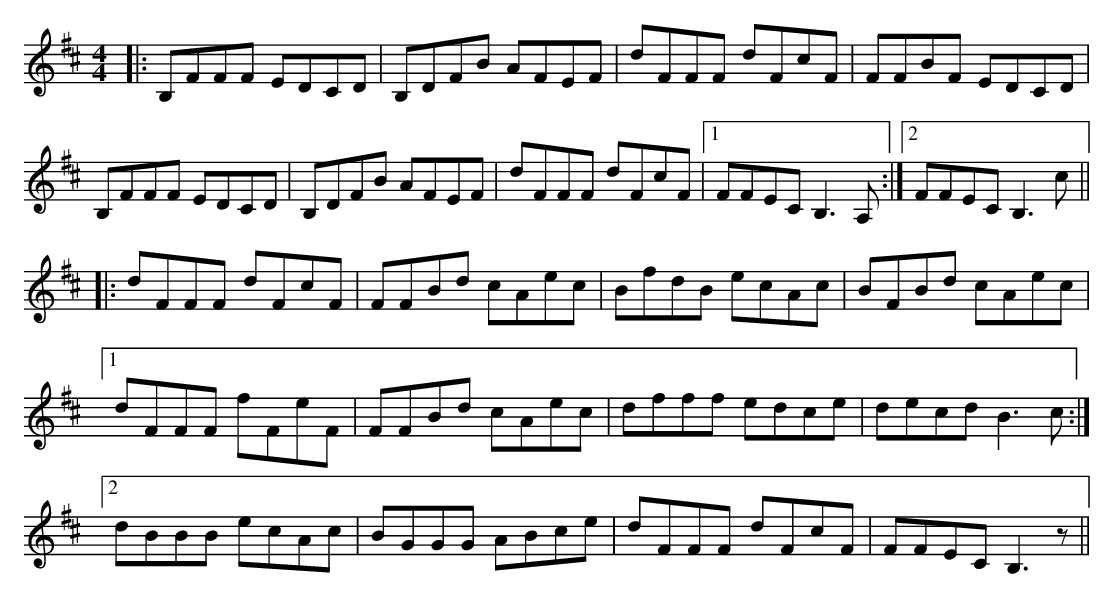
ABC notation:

X:1
M:4/4
K:Bmin
|:B,FFF EDCD|B,DFB AFEF|dFFF dFcF|FFBF EDCD|
B,FFF EDCD|B,DFB AFEF|dFFF dFcF|1 FFEC B,3 A,:|2 FFEC B,3 c||
|:dFFF dFcF|FFBd cAec|BfdB ecAc|BFBd cAec|
[1 dFFF fFeF|FFBd cAec|dfff edce|decd B3 c:|
[2 dBBB ecAc|BGGG ABce|dFFF dFcF|FFEC B,3 z||
